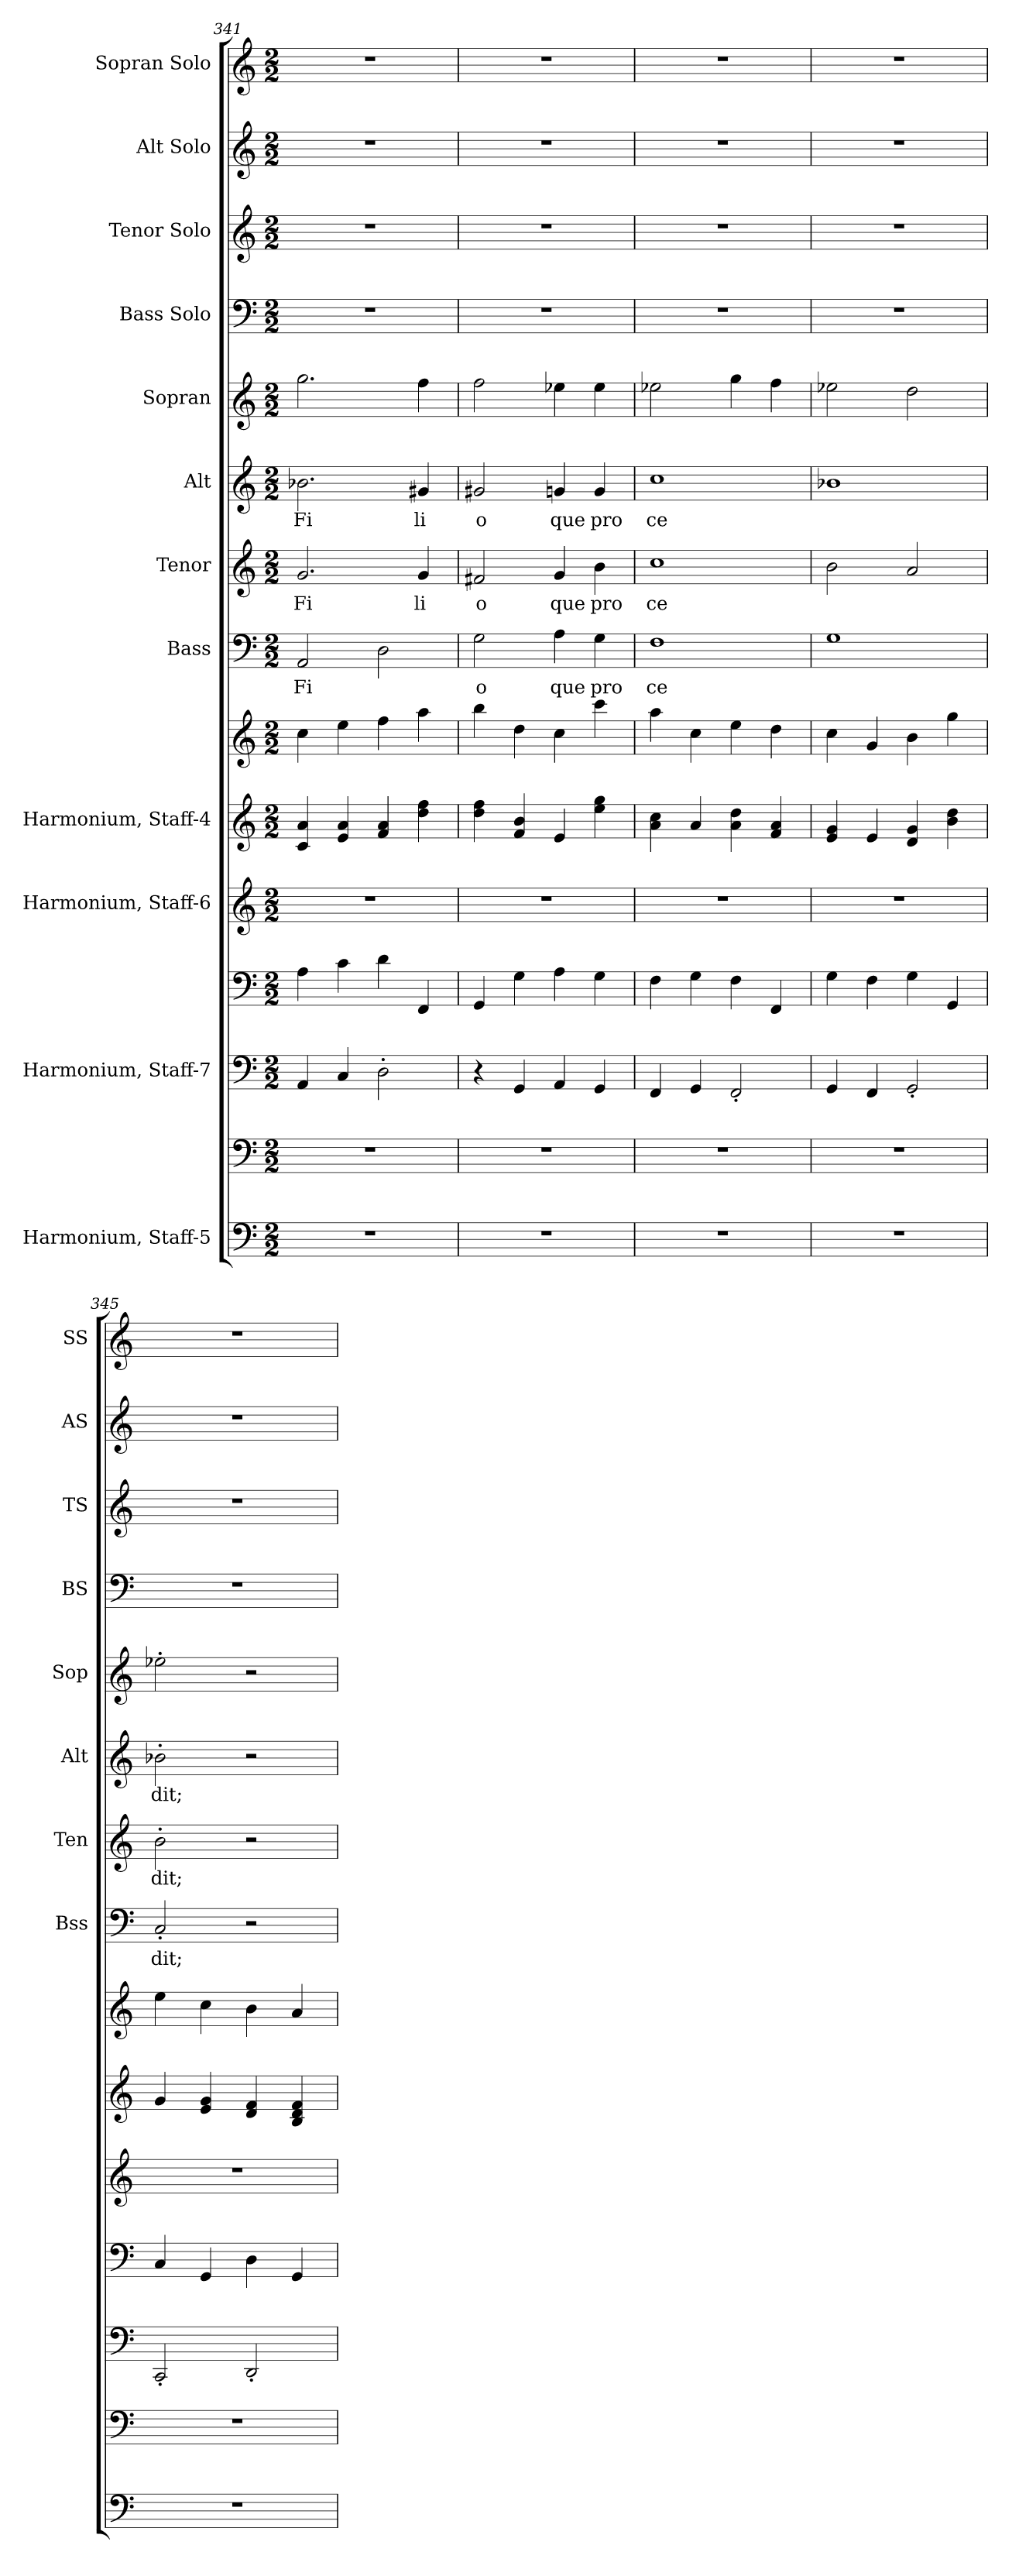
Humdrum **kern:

**kern	**kern	**kern	**kern	**kern	**kern	**kern	**kern	**text	**kern	**text	**kern	**text	**kern	**kern	**kern	**kern	**kern
*part12	*part12	*part11	*part11	*part10	*part9	*part9	*part8	*part8	*part7	*part7	*part6	*part6	*part5	*part4	*part3	*part2	*part1
*staff15	*staff14	*staff13	*staff12	*staff11	*staff10	*staff9	*staff8	*staff8	*staff7	*staff7	*staff6	*staff6	*staff5	*staff4	*staff3	*staff2	*staff1
*I"Harmonium, Staff-5	*	*I"Harmonium, Staff-7	*	*I"Harmonium, Staff-6	*I"Harmonium, Staff-4	*	*I"Bass	*	*I"Tenor	*	*I"Alt	*	*I"Sopran	*I"Bass Solo	*I"Tenor Solo	*I"Alt Solo	*I"Sopran Solo
*	*	*	*	*	*	*	*I'Bss	*	*I'Ten	*	*I'Alt	*	*I'Sop	*I'BS	*I'TS	*I'AS	*I'SS
*clefF4	*clefF4	*clefF4	*clefF4	*clefG2	*clefG2	*clefG2	*clefF4	*	*clefG2	*	*clefG2	*	*clefG2	*clefF4	*clefG2	*clefG2	*clefG2
*	*	*	*	*	*	*	*	*	*ITrd4c7	*	*ITrd2c3	*	*ITrd2c3	*	*ITrd4c7	*	*ITrd2c3
*k[]	*k[]	*k[]	*k[]	*k[]	*k[]	*k[]	*k[]	*	*k[b-]	*	*k[f#c#g#]	*	*k[f#c#g#]	*k[]	*k[b-]	*k[]	*k[f#c#g#]
*M2/2	*M2/2	*M2/2	*M2/2	*M2/2	*M2/2	*M2/2	*M2/2	*	*M2/2	*	*M2/2	*	*M2/2	*M2/2	*M2/2	*M2/2	*M2/2
=341	=341	=341	=341	=341	=341	=341	=341	=341	=341	=341	=341	=341	=341	=341	=341	=341	=341
1r	1r	4AA/	4A\	1r	4c/ 4a/	4cc\	2AA/	Fi	2.c/	Fi	2.gn\	Fi	2.ee\	1r	1r	1r	1r
.	.	4C/	4c\	.	4e/ 4a/	4ee\	.	.	.	.	.	.	.	.	.	.	.
.	.	2D'\	4d\	.	4f/ 4a/	4ff\	2D\	.	.	.	.	.	.	.	.	.	.
.	.	.	4FF/	.	4dd\ 4ff\	4aa\	.	.	4c/	li	4e#X/	li	4dd\	.	.	.	.
=342	=342	=342	=342	=342	=342	=342	=342	=342	=342	=342	=342	=342	=342	=342	=342	=342	=342
1r	1r	4r	4GG/	1r	4dd\ 4ff\	4bb\	2G\	o	2Bn/	o	2e#X/	o	2dd\	1r	1r	1r	1r
.	.	4GG/	4G\	.	4f/ 4b/	4dd\	.	.	.	.	.	.	.	.	.	.	.
.	.	4AA/	4A\	.	4e/	4cc\	4A\	que	4c/	que	4en/	que	4ccn\	.	.	.	.
.	.	4GG/	4G\	.	4ee\ 4gg\	4ccc\	4G\	pro	4e\	pro	4e/	pro	4cc\	.	.	.	.
=343	=343	=343	=343	=343	=343	=343	=343	=343	=343	=343	=343	=343	=343	=343	=343	=343	=343
1r	1r	4FF/	4F\	1r	4a\ 4cc\	4aa\	1F	ce	1f	ce	1a	ce	2ccn\	1r	1r	1r	1r
.	.	4GG/	4G\	.	4a/	4cc\	.	.	.	.	.	.	.	.	.	.	.
.	.	2FF'/	4F\	.	4a\ 4dd\	4ee\	.	.	.	.	.	.	4ee\	.	.	.	.
.	.	.	4FF/	.	4f/ 4a/	4dd\	.	.	.	.	.	.	4dd\	.	.	.	.
=344	=344	=344	=344	=344	=344	=344	=344	=344	=344	=344	=344	=344	=344	=344	=344	=344	=344
1r	1r	4GG/	4G\	1r	4e/ 4g/	4cc\	1G	.	2e\	.	1gn	.	2ccn\	1r	1r	1r	1r
.	.	4FF/	4F\	.	4e/	4g/	.	.	.	.	.	.	.	.	.	.	.
.	.	2GG'/	4G\	.	4d/ 4g/	4b\	.	.	2d/	.	.	.	2b\	.	.	.	.
.	.	.	4GG/	.	4b\ 4dd\	4gg\	.	.	.	.	.	.	.	.	.	.	.
=345	=345	=345	=345	=345	=345	=345	=345	=345	=345	=345	=345	=345	=345	=345	=345	=345	=345
1r	1r	2CC'/	4C/	1r	4g/	4ee\	2C'/	dit;	2e'\	dit;	2gn'\	dit;	2ccn'\	1r	1r	1r	1r
.	.	.	4GG/	.	4e/ 4g/	4cc\	.	.	.	.	.	.	.	.	.	.	.
.	.	2DD'/	4D\	.	4d/ 4f/	4b\	2r	.	2r	.	2r	.	2r	.	.	.	.
.	.	.	4GG/	.	4B/ 4d/ 4f/	4a/	.	.	.	.	.	.	.	.	.	.	.
=	=	=	=	=	=	=	=	=	=	=	=	=	=	=	=	=	=
*-	*-	*-	*-	*-	*-	*-	*-	*-	*-	*-	*-	*-	*-	*-	*-	*-	*-
